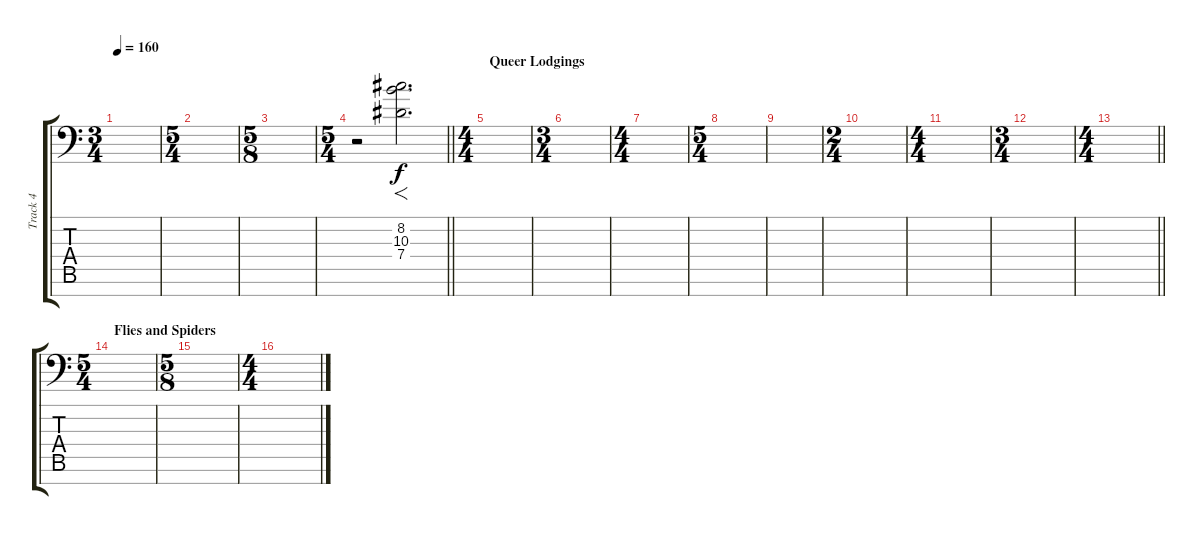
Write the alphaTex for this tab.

\track ("Track 4" "Track 4") {instrument distortionguitar}
\staff {score tabs}
\tuning (Bb3 F3 Db3 Ab2 Eb2 Ab1 Eb1) {hide}
\ts (3 4)
\tempo 160
\clef f4
\ks c
|
\ts (5 4)
|
\ts (5 8)
|
\ts (5 4)
\barLineRight lightlight
r.2 (8.2 10.3 7.4).2{f d instrument distortionguitar} |
\ts (4 4)
\section ("" "Queer Lodgings")
|
\ts (3 4)
|
\ts (4 4)
|
\ts (5 4)
|
|
\ts (2 4)
|
\ts (4 4)
|
\ts (3 4)
|
\ts (4 4)
\barLineRight lightlight
|
\ts (5 4)
\section ("" "Flies and Spiders")
|
\ts (5 8)
|
\ts (4 4)
